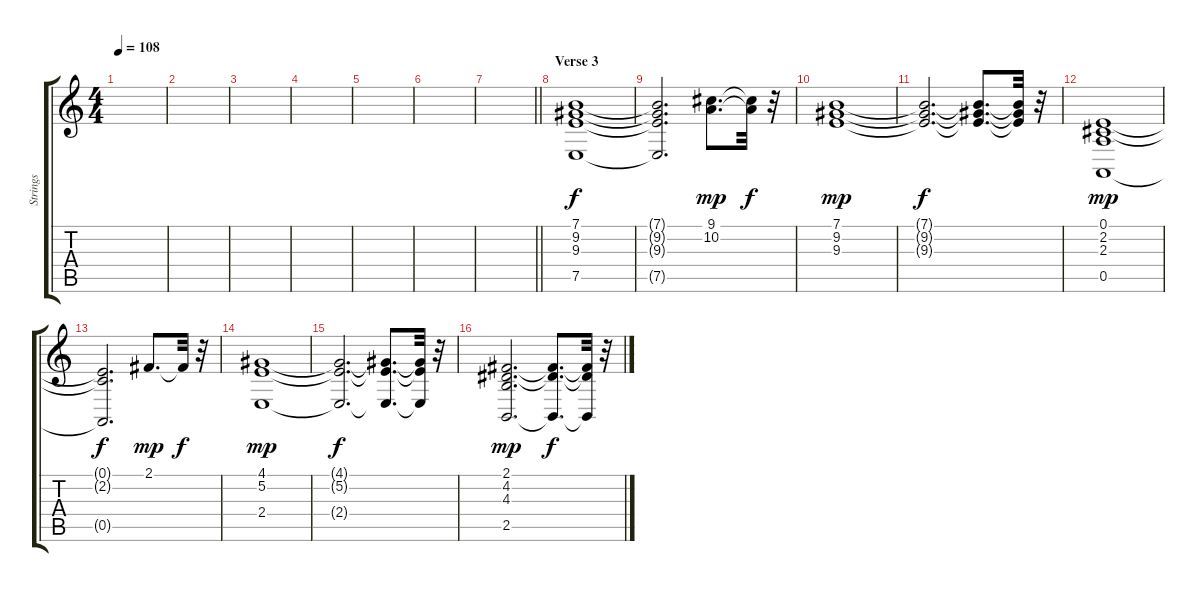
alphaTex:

\track ("Strings" "Strings") {instrument tremolostrings}
\staff {score tabs}
\tuning (E4 B3 G3 D3 A2 E2) {hide}
\ts (4 4)
\tempo 108
\clef g2
\ks c
|
|
|
|
|
|
\barLineRight lightlight
|
\section ("" "Verse 3")
(7.1 9.2 9.3 7.5).1{instrument tremolostrings} |
(7.1{t} 9.2{t} 9.3{t} 7.5{t}).2{d dy f} (9.1 10.2).8{d dy mp} (9.1{t} 10.2{t}).32{dy f} r.32 |
(7.1 9.2 9.3).1{dy mp} |
(7.1{t} 9.2{t} 9.3{t}).2{d dy f} (7.1{t} 9.2{t} 9.3{t}).8{d} (7.1{t} 9.2{t} 9.3{t}).32 r.32 |
(0.1 2.2 2.3 0.5).1{dy mp} |
(0.1{t} 2.2{t} 0.5{t}).2{d dy f} 2.1.8{d dy mp} 2.1{t}.32{dy f} r.32 |
(4.1 5.2 2.4).1{dy mp} |
(4.1{t} 5.2{t} 2.4{t}).2{d dy f} (4.1{t} 5.2{t} 2.4{t}).8{d} (4.1{t} 5.2{t} 2.4{t}).32 r.32 |
(2.1 4.2 4.3 2.5).2{d dy mp} (2.1{t} 4.2{t} 2.5{t}).8{d dy f} (2.1{t} 4.2{t} 2.5{t}).32 r.32
